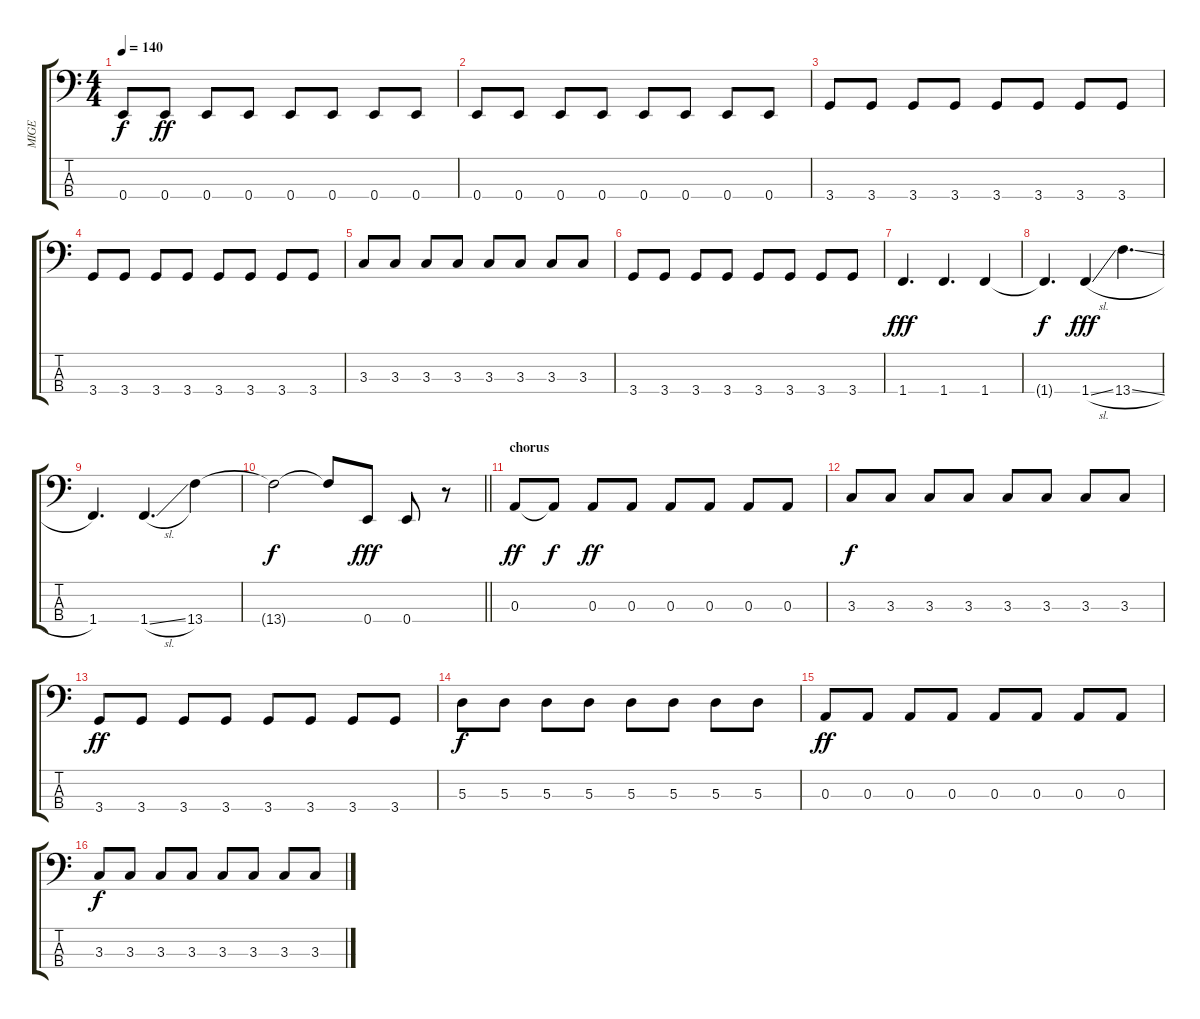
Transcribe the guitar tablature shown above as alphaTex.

\track ("MIGE" "MIGE") {instrument electricbassfinger}
\staff {score tabs}
\tuning (G2 D2 A1 E1) {hide}
\ts (4 4)
\tempo 140
\clef f4
\ks c
0.4{t}.8{dy f} 0.4.8{dy ff} 0.4.8 0.4.8 0.4.8 0.4.8 0.4.8 0.4.8 |
0.4.8 0.4.8 0.4.8 0.4.8 0.4.8 0.4.8 0.4.8 0.4.8 |
3.4.8 3.4.8 3.4.8 3.4.8 3.4.8 3.4.8 3.4.8 3.4.8 |
3.4.8 3.4.8 3.4.8 3.4.8 3.4.8 3.4.8 3.4.8 3.4.8 |
3.3.8 3.3.8 3.3.8 3.3.8 3.3.8 3.3.8 3.3.8 3.3.8 |
3.4.8 3.4.8 3.4.8 3.4.8 3.4.8 3.4.8 3.4.8 3.4.8 |
1.4.4{d dy fff} 1.4.4{d} 1.4.4 |
1.4{t}.4{d dy f} 1.4{sl}.4{dy fff} 13.4{sl}.4{d} |
1.4.4{d} 1.4{sl}.4{d} 13.4.4 |
\barLineRight lightlight
13.4{t}.2{dy f} 13.4{t}.8 0.4.8{dy fff} 0.4.8 r.8 |
\section ("" "chorus")
0.3.8{dy ff} 0.3{t}.8{dy f} 0.3.8{dy ff} 0.3.8 0.3.8 0.3.8 0.3.8 0.3.8 |
3.3.8{dy f} 3.3.8 3.3.8 3.3.8 3.3.8 3.3.8 3.3.8 3.3.8 |
3.4.8{dy ff} 3.4.8 3.4.8 3.4.8 3.4.8 3.4.8 3.4.8 3.4.8 |
5.3.8{dy f} 5.3.8 5.3.8 5.3.8 5.3.8 5.3.8 5.3.8 5.3.8 |
0.3.8{dy ff} 0.3.8 0.3.8 0.3.8 0.3.8 0.3.8 0.3.8 0.3.8 |
3.3.8{dy f} 3.3.8 3.3.8 3.3.8 3.3.8 3.3.8 3.3.8 3.3.8
